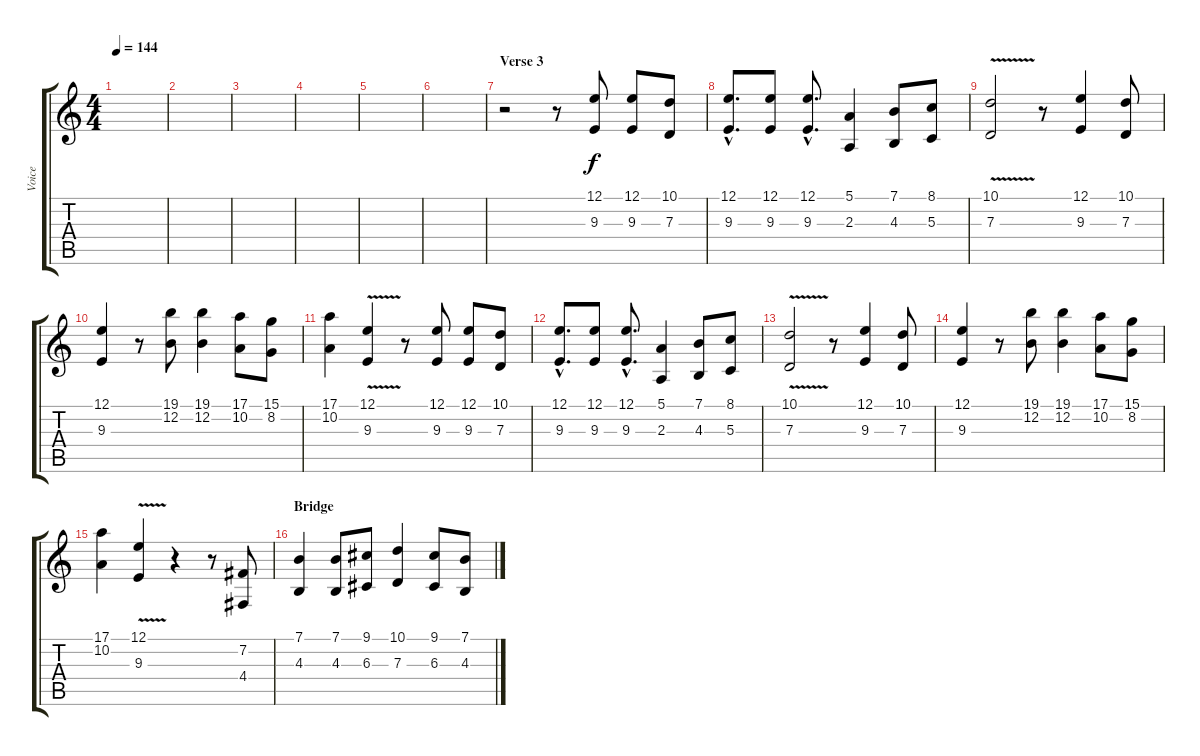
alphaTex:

\track ("Voice" "Voice") {instrument tangoaccordion}
\staff {score tabs}
\tuning (E4 B3 G3 D3 A2 E2) {hide}
\ts (4 4)
\tempo 144
\clef g2
\ks c
|
|
|
|
|
|
\section ("" "Verse 3")
r.2 r.8 (12.1 9.3).8 (12.1 9.3).8 (10.1 7.3).8 |
(12.1{hac} 9.3{hac}).8{d} (12.1 9.3).8 (12.1{hac} 9.3{hac}).8{d} (5.1 2.3).4 (7.1 4.3).8 (8.1 5.3).8 |
(10.1 7.3{v}).2 r.8 (12.1 9.3).4 (10.1 7.3).8 |
(12.1 9.3).4 r.8 (19.1 12.2).8 (19.1 12.2).4 (17.1 10.2).8 (15.1 8.2).8 |
(17.1 10.2).4 (12.1 9.3{v}).4 r.8 (12.1 9.3).8 (12.1 9.3).8 (10.1 7.3).8 |
(12.1{hac} 9.3{hac}).8{d} (12.1 9.3).8 (12.1{hac} 9.3{hac}).8{d} (5.1 2.3).4 (7.1 4.3).8 (8.1 5.3).8 |
(10.1 7.3{v}).2 r.8 (12.1 9.3).4 (10.1 7.3).8 |
(12.1 9.3).4 r.8 (19.1 12.2).8 (19.1 12.2).4 (17.1 10.2).8 (15.1 8.2).8 |
(17.1 10.2).4 (12.1 9.3{v}).4 r.4 r.8 (7.2 4.4).8 |
\section ("" "Bridge")
(7.1 4.3).4 (7.1 4.3).8 (9.1 6.3).8 (10.1 7.3).4 (9.1 6.3).8 (7.1 4.3).8
